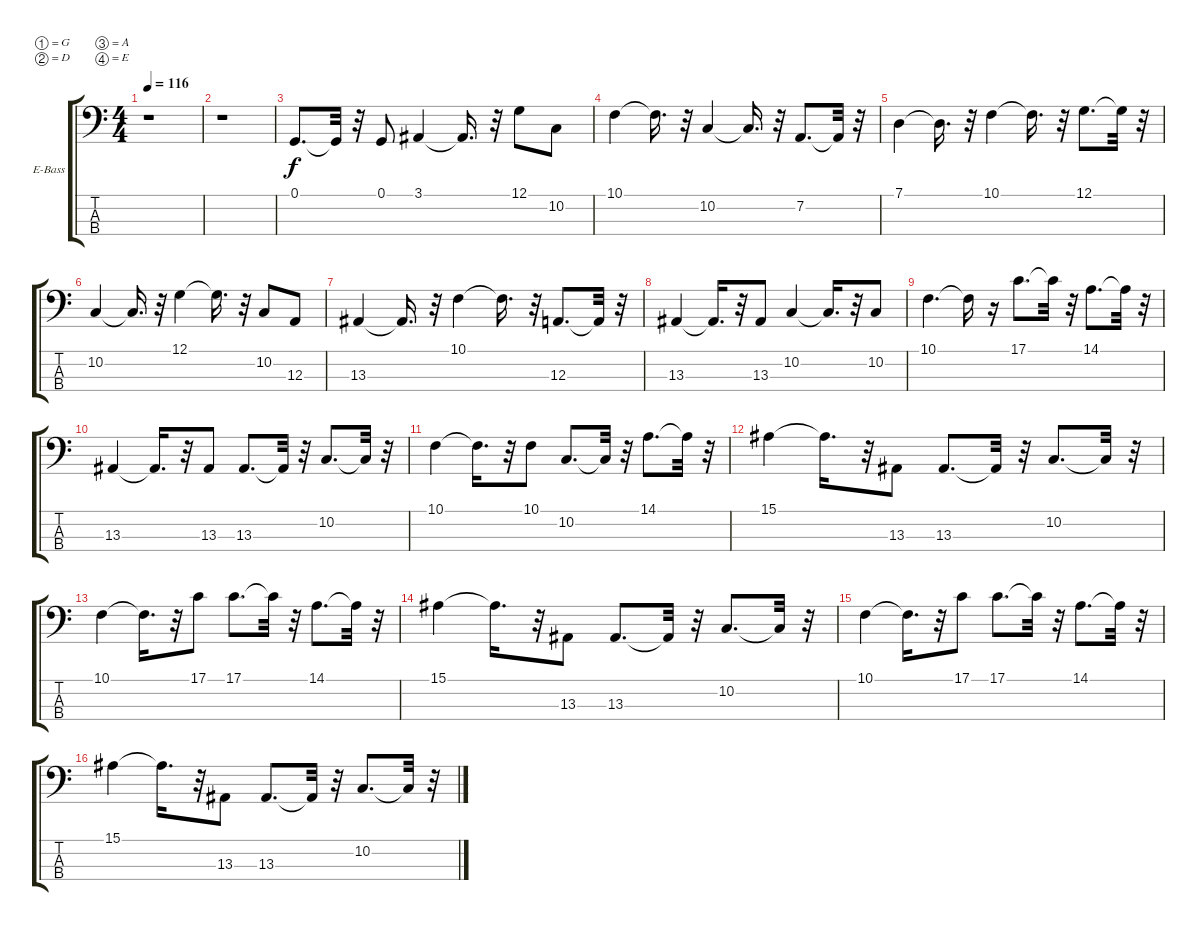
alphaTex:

\bracketExtendMode groupsimilarinstruments
\firstSystemTrackNameOrientation horizontal
\otherSystemsTrackNameOrientation horizontal
\track ("Basse" "E-Bass") {instrument electricbassfinger}
\staff {score tabs}
\tuning (G1 D1 A0 E0)
\ts (4 4)
\tempo 116
\clef f4
\ks c
r.1{dy f} |
r.1 |
0.1.8{d} 0.1{t}.32 r.32 0.1.8 3.1.4 3.1{t}.16{d} r.32 12.1.8 10.2.8 |
10.1.4 10.1{t}.16{d} r.32 10.2.4 10.2{t}.16{d} r.32 7.2.8{d} 7.2{t}.32 r.32 |
7.1.4 7.1{t}.16{d} r.32 10.1.4 10.1{t}.16{d} r.32 12.1.8{d} 12.1{t}.32 r.32 |
10.2.4 10.2{t}.16{d} r.32 12.1.4 12.1{t}.16{d} r.32 10.2.8 12.3.8 |
13.3.4 13.3{t}.16{d} r.32 10.1.4 10.1{t}.16{d} r.32 12.3.8{d} 12.3{t}.32 r.32 |
13.3.4 13.3{t}.16{d} r.32 13.3.8 10.2.4 10.2{t}.16{d} r.32 10.2.8 |
10.1.4{d} 10.1{t}.16 r.16 17.1.8{d} 17.1{t}.32 r.32 14.1.8{d} 14.1{t}.32 r.32 |
13.3.4 13.3{t}.16{d} r.32 13.3.8 13.3.8{d} 13.3{t}.32 r.32 10.2.8{d} 10.2{t}.32 r.32 |
10.1.4 10.1{t}.16{d} r.32 10.1.8 10.2.8{d} 10.2{t}.32 r.32 14.1.8{d} 14.1{t}.32 r.32 |
15.1.4 15.1{t}.16{d} r.32 13.3.8 13.3.8{d} 13.3{t}.32 r.32 10.2.8{d} 10.2{t}.32 r.32 |
10.1.4 10.1{t}.16{d} r.32 17.1.8 17.1.8{d} 17.1{t}.32 r.32 14.1.8{d} 14.1{t}.32 r.32 |
15.1.4 15.1{t}.16{d} r.32 13.3.8 13.3.8{d} 13.3{t}.32 r.32 10.2.8{d} 10.2{t}.32 r.32 |
10.1.4 10.1{t}.16{d} r.32 17.1.8 17.1.8{d} 17.1{t}.32 r.32 14.1.8{d} 14.1{t}.32 r.32 |
15.1.4 15.1{t}.16{d} r.32 13.3.8 13.3.8{d} 13.3{t}.32 r.32 10.2.8{d} 10.2{t}.32 r.32
